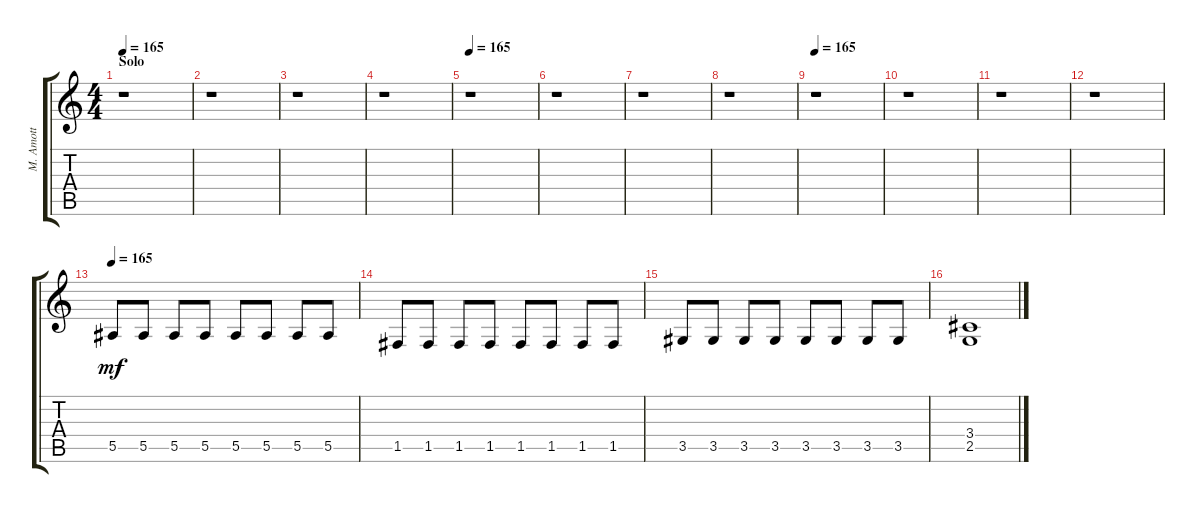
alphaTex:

\track ("M. Amott" "M. Amott") {instrument distortionguitar}
\staff {score tabs}
\tuning (C4 G3 Eb3 Bb2 F2 C2) {hide}
\ts (4 4)
\section ("" "Solo")
\tempo 165
\clef g2
\ks c
r.1{dy mf} |
r.1 |
r.1 |
r.1 |
\tempo 165
r.1 |
r.1 |
r.1 |
r.1 |
\tempo 165
r.1 |
r.1 |
r.1 |
r.1 |
\tempo 165
5.5.8 5.5.8 5.5.8 5.5.8 5.5.8 5.5.8 5.5.8 5.5.8 |
1.5.8 1.5.8 1.5.8 1.5.8 1.5.8 1.5.8 1.5.8 1.5.8 |
3.5.8 3.5.8 3.5.8 3.5.8 3.5.8 3.5.8 3.5.8 3.5.8 |
(3.4 2.5).1
